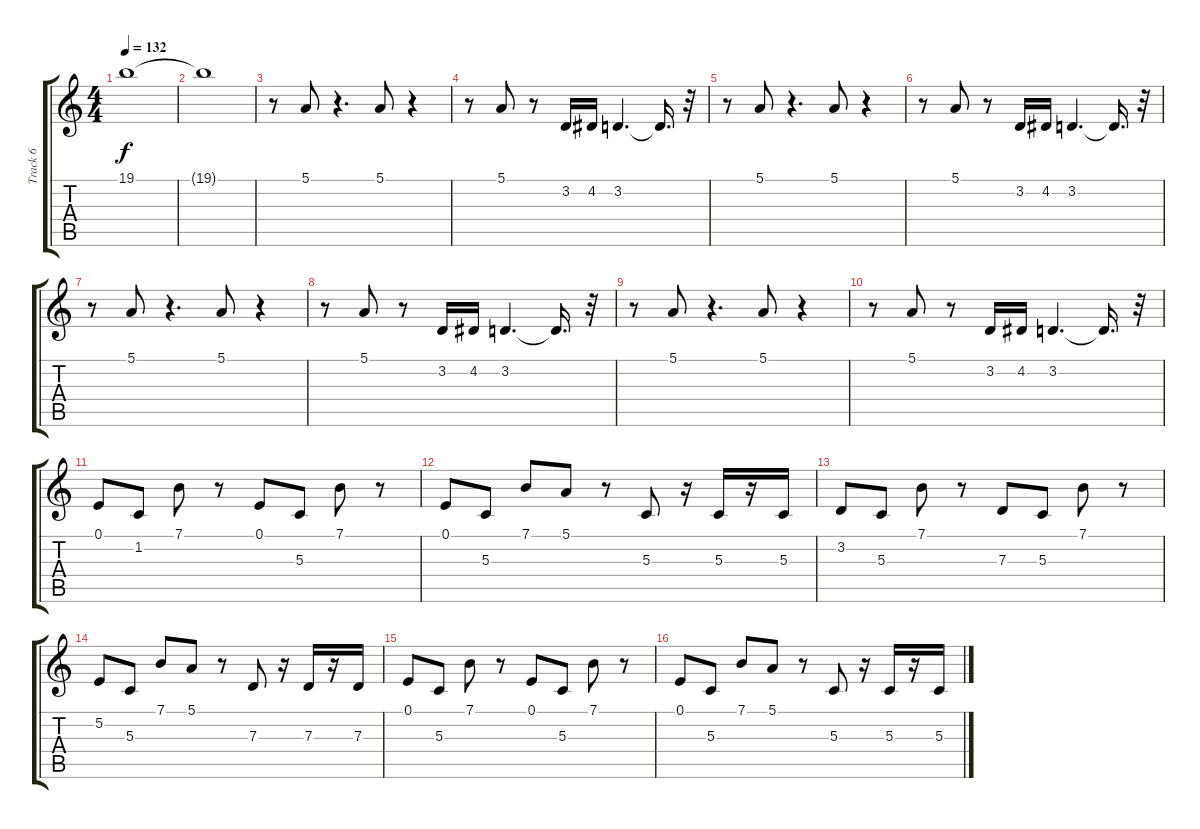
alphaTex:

\track ("Track 6" "Track 6") {instrument stringensemble2}
\staff {score tabs}
\tuning (E4 B3 G3 D3 A2 E2) {hide}
\ts (4 4)
\tempo 132
\clef g2
\ks c
19.1.1{dy f} |
19.1{t}.1 |
r.8 5.1.8 r.4{d} 5.1.8 r.4 |
r.8 5.1.8 r.8 3.2.16 4.2.16 3.2.4{d} 3.2{t}.16{d} r.32 |
r.8 5.1.8 r.4{d} 5.1.8 r.4 |
r.8 5.1.8 r.8 3.2.16 4.2.16 3.2.4{d} 3.2{t}.16{d} r.32 |
r.8 5.1.8 r.4{d} 5.1.8 r.4 |
r.8 5.1.8 r.8 3.2.16 4.2.16 3.2.4{d} 3.2{t}.16{d} r.32 |
r.8 5.1.8 r.4{d} 5.1.8 r.4 |
r.8 5.1.8 r.8 3.2.16 4.2.16 3.2.4{d} 3.2{t}.16{d} r.32 |
0.1.8 1.2.8 7.1.8 r.8 0.1.8 5.3.8 7.1.8 r.8 |
0.1.8 5.3.8 7.1.8 5.1.8 r.8 5.3.8 r.16 5.3.16 r.16 5.3.16 |
3.2.8 5.3.8 7.1.8 r.8 7.3.8 5.3.8 7.1.8 r.8 |
5.2.8 5.3.8 7.1.8 5.1.8 r.8 7.3.8 r.16 7.3.16 r.16 7.3.16 |
0.1.8 5.3.8 7.1.8 r.8 0.1.8 5.3.8 7.1.8 r.8 |
0.1.8 5.3.8 7.1.8 5.1.8 r.8 5.3.8 r.16 5.3.16 r.16 5.3.16
